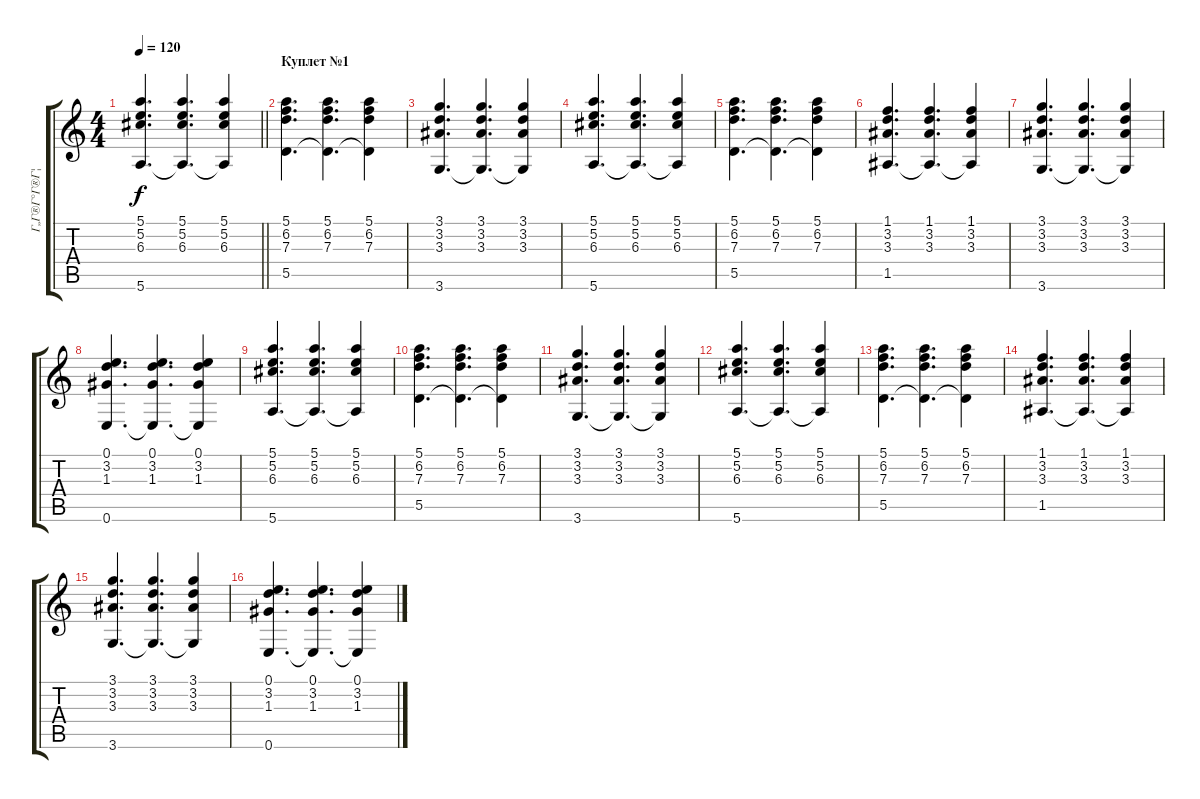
\track ("Г„Г®Г°Г®Г¦ГЄГ  1" "Г„Г®Г°Г®Г¦") {instrument acousticguitarsteel}
\staff {score tabs}
\tuning (E4 B3 G3 D3 A2 E2) {hide}
\ts (4 4)
\tempo 120
\clef g2
\barLineRight lightlight
\ks c
(5.1 5.2 6.3 5.6).4{d dy f} (5.1 5.2 6.3 5.6{t}).4{d} (5.1 5.2 6.3 5.6{t}).4 |
\section ("" "Куплет №1")
(5.1 6.2 7.3 5.5).4{d} (5.1 6.2 7.3 5.5{t}).4{d} (5.1 6.2 7.3 5.5{t}).4 |
(3.1 3.2 3.3 3.6).4{d} (3.1 3.2 3.3 3.6{t}).4{d} (3.1 3.2 3.3 3.6{t}).4 |
(5.1 5.2 6.3 5.6).4{d} (5.1 5.2 6.3 5.6{t}).4{d} (5.1 5.2 6.3 5.6{t}).4 |
(5.1 6.2 7.3 5.5).4{d} (5.1 6.2 7.3 5.5{t}).4{d} (5.1 6.2 7.3 5.5{t}).4 |
(1.1 3.2 3.3 1.5).4{d} (1.1 3.2 3.3 1.5{t}).4{d} (1.1 3.2 3.3 1.5{t}).4 |
(3.1 3.2 3.3 3.6).4{d} (3.1 3.2 3.3 3.6{t}).4{d} (3.1 3.2 3.3 3.6{t}).4 |
(0.1 3.2 1.3 0.6).4{d} (0.1 3.2 1.3 0.6{t}).4{d} (0.1 3.2 1.3 0.6{t}).4 |
(5.1 5.2 6.3 5.6).4{d} (5.1 5.2 6.3 5.6{t}).4{d} (5.1 5.2 6.3 5.6{t}).4 |
(5.1 6.2 7.3 5.5).4{d} (5.1 6.2 7.3 5.5{t}).4{d} (5.1 6.2 7.3 5.5{t}).4 |
(3.1 3.2 3.3 3.6).4{d} (3.1 3.2 3.3 3.6{t}).4{d} (3.1 3.2 3.3 3.6{t}).4 |
(5.1 5.2 6.3 5.6).4{d} (5.1 5.2 6.3 5.6{t}).4{d} (5.1 5.2 6.3 5.6{t}).4 |
(5.1 6.2 7.3 5.5).4{d} (5.1 6.2 7.3 5.5{t}).4{d} (5.1 6.2 7.3 5.5{t}).4 |
(1.1 3.2 3.3 1.5).4{d} (1.1 3.2 3.3 1.5{t}).4{d} (1.1 3.2 3.3 1.5{t}).4 |
(3.1 3.2 3.3 3.6).4{d} (3.1 3.2 3.3 3.6{t}).4{d} (3.1 3.2 3.3 3.6{t}).4 |
(0.1 3.2 1.3 0.6).4{d} (0.1 3.2 1.3 0.6{t}).4{d} (0.1 3.2 1.3 0.6{t}).4
